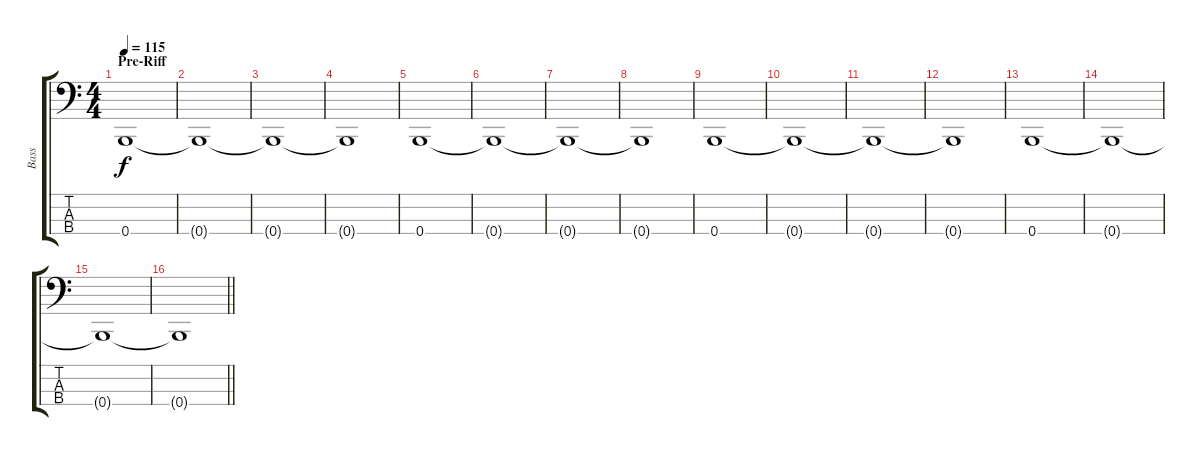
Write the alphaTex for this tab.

\track ("Bass" "Bass") {instrument electricbasspick}
\staff {score tabs}
\tuning (E2 B1 Gb1 B0) {hide}
\ts (4 4)
\section ("" "Pre-Riff")
\tempo 115
\clef f4
\ks c
0.4.1{dy f} |
0.4{t}.1 |
0.4{t}.1 |
0.4{t}.1 |
0.4.1 |
0.4{t}.1 |
0.4{t}.1 |
0.4{t}.1 |
0.4.1 |
0.4{t}.1 |
0.4{t}.1 |
0.4{t}.1 |
0.4.1 |
0.4{t}.1 |
0.4{t}.1 |
\barLineRight lightlight
0.4{t}.1
